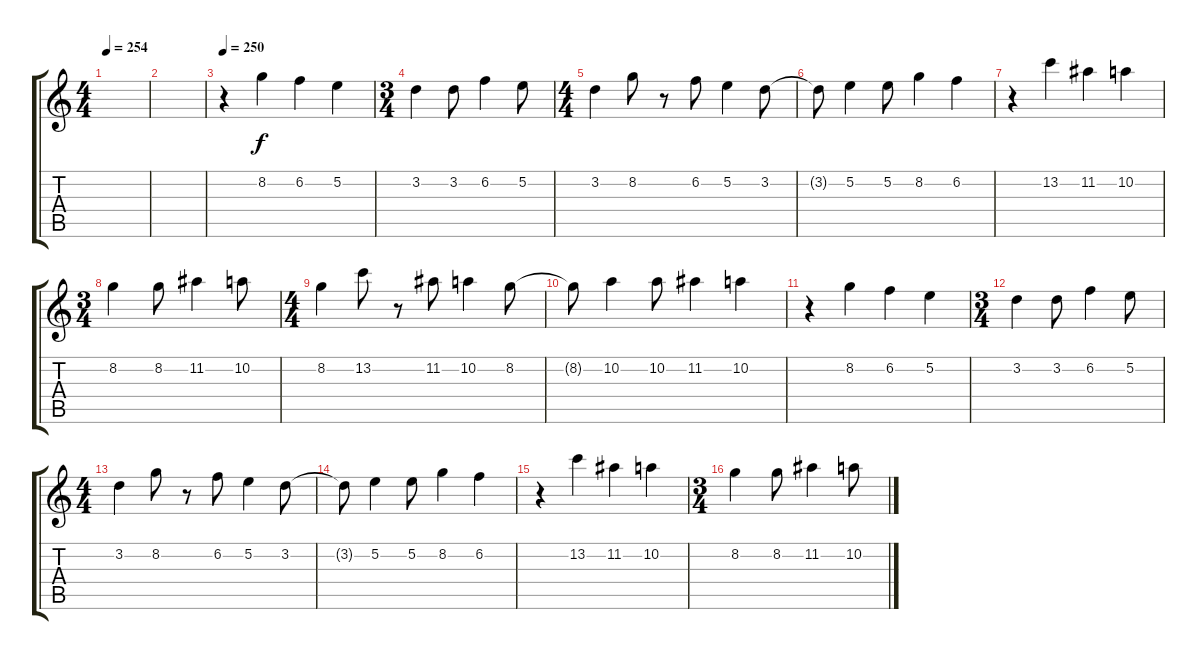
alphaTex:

\track "" {instrument percussiveorgan}
\staff {score tabs}
\tuning (E5 B4 G4 D4 A3 E3) {hide}
\ts (4 4)
\tempo 254
\clef g2
\ks c
|
|
\tempo 250
r.4 8.2.4 6.2.4 5.2.4 |
\ts (3 4)
3.2.4 3.2.8 6.2.4 5.2.8 |
\ts (4 4)
3.2.4 8.2.8 r.8 6.2.8 5.2.4 3.2.8 |
3.2{t}.8 5.2.4 5.2.8 8.2.4 6.2.4 |
r.4 13.2.4 11.2.4 10.2.4 |
\ts (3 4)
8.2.4 8.2.8 11.2.4 10.2.8 |
\ts (4 4)
8.2.4 13.2.8 r.8 11.2.8 10.2.4 8.2.8 |
8.2{t}.8 10.2.4 10.2.8 11.2.4 10.2.4 |
r.4 8.2.4 6.2.4 5.2.4 |
\ts (3 4)
3.2.4 3.2.8 6.2.4 5.2.8 |
\ts (4 4)
3.2.4 8.2.8 r.8 6.2.8 5.2.4 3.2.8 |
3.2{t}.8 5.2.4 5.2.8 8.2.4 6.2.4 |
r.4 13.2.4 11.2.4 10.2.4 |
\ts (3 4)
8.2.4 8.2.8 11.2.4 10.2.8
